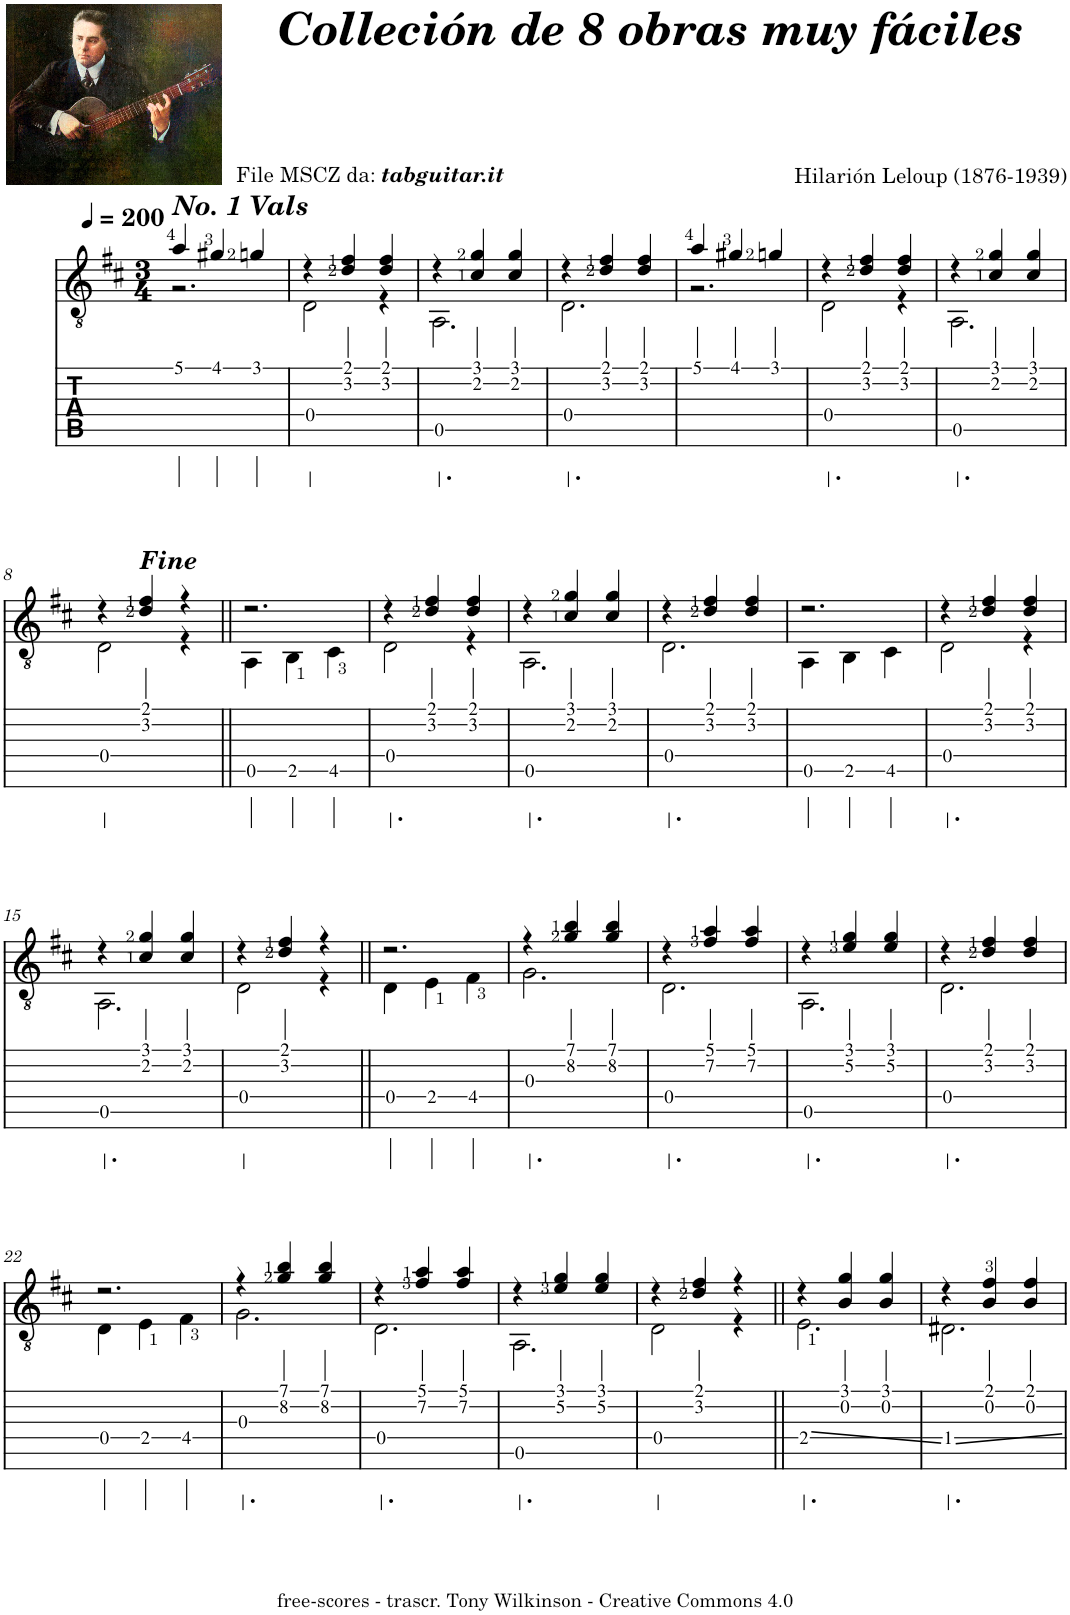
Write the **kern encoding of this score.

**kern	**kern
*part2	*part1
*staff2	*staff1
*I"Chitarra classica (Intavolatura)	*I"Chitarra classica
*stria6	*
*	*clefGv2
*k[f#c#]	*k[f#c#]
*M3/4	*M3/4
*MM200	*MM200
=1	=1
*	*^
!	!LO:TX:a:Bi:t=No. 1 Vals	!
4a\	4a/	2.r
4g#X\	4g#X/	.
4gn\	4gn/	.
=2	=2	=2
*^	*	*
4r	2D\	4r	2D\
4d/ 4f#/	.	4d/ 4f#/	.
4d/ 4f#/	4r	4d/ 4f#/	4r
=3	=3	=3	=3
4r	2.AA\	4r	2.AA\
4c#/ 4g/	.	4c#/ 4g/	.
4c#/ 4g/	.	4c#/ 4g/	.
=4	=4	=4	=4
4r	2.D\	4r	2.D\
4d/ 4f#/	.	4d/ 4f#/	.
4d/ 4f#/	.	4d/ 4f#/	.
=5	=5	=5	=5
4a/	2.r	4a/	2.r
4g#X/	.	4g#X/	.
4gn/	.	4gn/	.
=6	=6	=6	=6
4r	2.D\	4r	2D\
4d/ 4f#/	.	4d/ 4f#/	.
4d/ 4f#/	.	4d/ 4f#/	4r
=7	=7	=7	=7
4r	2.AA\	4r	2.AA\
4c#/ 4g/	.	4c#/ 4g/	.
4c#/ 4g/	.	4c#/ 4g/	.
!!LO:LB:g=z	!!
=8	=8	=8	=8
4r	2D\	4r	2D\
4d/ 4f#/	.	4d/ 4f#/	.
4r	4r	4r	4r
=9||	=9||	=9||	=9||
2.r	4AA\	2.r	4AA\
.	4BB\	.	4BB\
.	4C#\	.	4C#\
=10	=10	=10	=10
4r	2.D\	4r	2D\
4d/ 4f#/	.	4d/ 4f#/	.
4d/ 4f#/	.	4d/ 4f#/	4r
=11	=11	=11	=11
4r	2.AA\	4r	2.AA\
4c#/ 4g/	.	4c#/ 4g/	.
4c#/ 4g/	.	4c#/ 4g/	.
=12	=12	=12	=12
4r	2.D\	4r	2.D\
4d/ 4f#/	.	4d/ 4f#/	.
4d/ 4f#/	.	4d/ 4f#/	.
=13	=13	=13	=13
2.r	4AA\	2.r	4AA\
.	4BB\	.	4BB\
.	4C#\	.	4C#\
=14	=14	=14	=14
4r	2.D\	4r	2D\
4d/ 4f#/	.	4d/ 4f#/	.
4d/ 4f#/	.	4d/ 4f#/	4r
!!LO:LB:g=z	!!
=15	=15	=15	=15
4r	2.AA\	4r	2.AA\
4c#/ 4g/	.	4c#/ 4g/	.
4c#/ 4g/	.	4c#/ 4g/	.
=16	=16	=16	=16
4r	2D\	4r	2D\
4d/ 4f#/	.	4d/ 4f#/	.
4r	4r	4r	4r
=17||	=17||	=17||	=17||
2.r	4D\	2.r	4D\
.	4E\	.	4E\
.	4F#\	.	4F#\
=18	=18	=18	=18
4r	2.G\	4r	2.G\
4g/ 4b/	.	4g/ 4b/	.
4g/ 4b/	.	4g/ 4b/	.
=19	=19	=19	=19
4r	2.D\	4r	2.D\
4f#/ 4a/	.	4f#/ 4a/	.
4f#/ 4a/	.	4f#/ 4a/	.
=20	=20	=20	=20
4r	2.AA\	4r	2.AA\
4e/ 4g/	.	4e/ 4g/	.
4e/ 4g/	.	4e/ 4g/	.
=21	=21	=21	=21
4r	2.D\	4r	2.D\
4d/ 4f#/	.	4d/ 4f#/	.
4d/ 4f#/	.	4d/ 4f#/	.
!!LO:LB:g=z	!!
=22	=22	=22	=22
2.r	4D\	2.r	4D\
.	4E\	.	4E\
.	4F#\	.	4F#\
=23	=23	=23	=23
4r	2.G\	4r	2.G\
4g/ 4b/	.	4g/ 4b/	.
4g/ 4b/	.	4g/ 4b/	.
=24	=24	=24	=24
4r	2.D\	4r	2.D\
4f#/ 4a/	.	4f#/ 4a/	.
4f#/ 4a/	.	4f#/ 4a/	.
=25	=25	=25	=25
4r	2.AA\	4r	2.AA\
4e/ 4g/	.	4e/ 4g/	.
4e/ 4g/	.	4e/ 4g/	.
=26	=26	=26	=26
4r	2D\	4r	2D\
4d/ 4f#/	.	4d/ 4f#/	.
4r	4r	4r	4r
=27||	=27||	=27||	=27||
4r	2.E\	4r	2.E\
4B/ 4g/	.	4B/ 4g/	.
4B/ 4g/	.	4B/ 4g/	.
=28	=28	=28	=28
4r	2.D#X\	4r	2.D#X\
4B/ 4f#/	.	4B/ 4f#/	.
4B/ 4f#/	.	4B/ 4f#/	.
*v	*v	*	*
*	*v	*v
=	=
*-	*-
